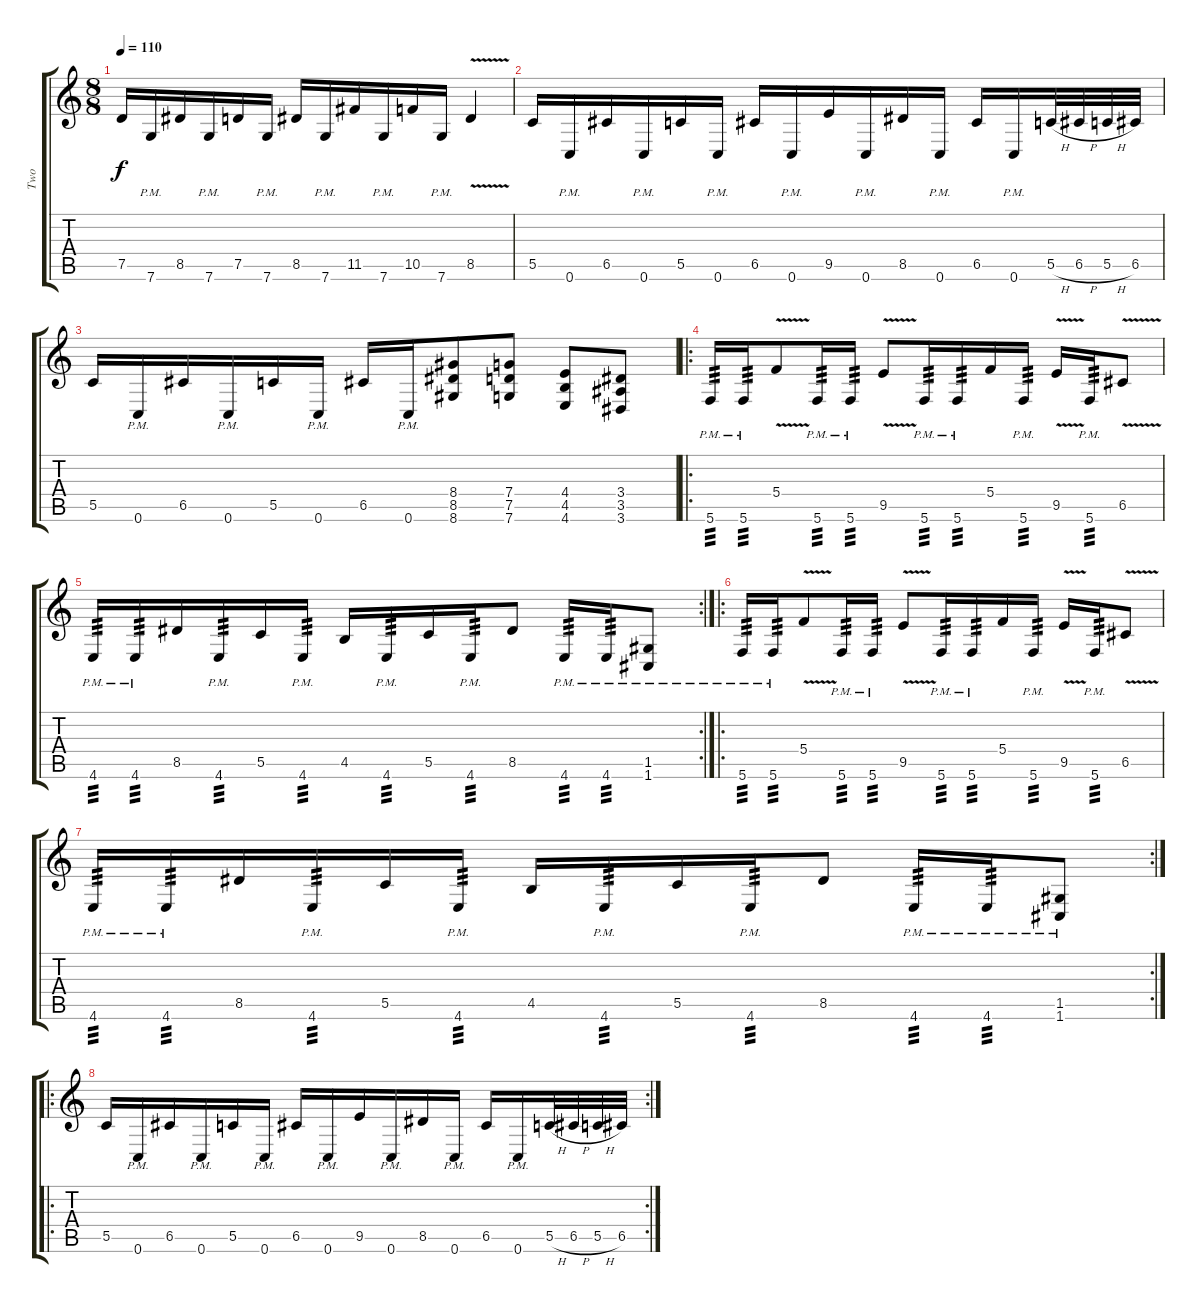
\track ("Two" "Two") {instrument distortionguitar}
\staff {score tabs}
\tuning (D4 A3 F3 C3 G2 C2) {hide}
\ts (8 8)
\tempo 110
\clef g2
\ks c
7.5.16{dy f} 7.6{pm}.16 8.5.16 7.6{pm}.16 7.5.16 7.6{pm}.16 8.5.16 7.6{pm}.16 11.5.16 7.6{pm}.16 10.5.16 7.6{pm}.16 8.5{v}.4 |
5.5.16 0.6{pm}.16 6.5.16 0.6{pm}.16 5.5.16 0.6{pm}.16 6.5.16 0.6{pm}.16 9.5.16 0.6{pm}.16 8.5.16 0.6{pm}.16 6.5.16 0.6{pm}.16 5.5{h}.32 6.5{h}.32 5.5{h}.32 6.5.32 |
5.5.16 0.6{pm}.16 6.5.16 0.6{pm}.16 5.5.16 0.6{pm}.16 6.5.16 0.6{pm}.16 (8.4 8.5 8.6).8 (7.4 7.5 7.6).8 (4.4 4.5 4.6).8 (3.4 3.5 3.6).8 |
\ro
5.6{pm}.16{tp 3} 5.6{pm}.16{tp 3} 5.4{v}.8 5.6{pm}.16{tp 3} 5.6{pm}.16{tp 3} 9.5{v}.8 5.6{pm}.16{tp 3} 5.6{pm}.16{tp 3} 5.4.16 5.6{pm}.16{tp 3} 9.5{v}.16 5.6{pm}.16{tp 3} 6.5{v}.8 |
\rc 2
4.6{pm}.16{tp 3} 4.6{pm}.16{tp 3} 8.5.16 4.6{pm}.16{tp 3} 5.5.16 4.6{pm}.16{tp 3} 4.5.16 4.6{pm}.16{tp 3} 5.5.16 4.6{pm}.16{tp 3} 8.5.8 4.6{pm}.16{tp 3} 4.6{pm}.16{tp 3} (1.5{pm} 1.6{pm}).8 |
\ro
5.6{pm}.16{tp 3} 5.6{pm}.16{tp 3} 5.4{v}.8 5.6{pm}.16{tp 3} 5.6{pm}.16{tp 3} 9.5{v}.8 5.6{pm}.16{tp 3} 5.6{pm}.16{tp 3} 5.4.16 5.6{pm}.16{tp 3} 9.5{v}.16 5.6{pm}.16{tp 3} 6.5{v}.8 |
\rc 2
4.6{pm}.16{tp 3} 4.6{pm}.16{tp 3} 8.5.16 4.6{pm}.16{tp 3} 5.5.16 4.6{pm}.16{tp 3} 4.5.16 4.6{pm}.16{tp 3} 5.5.16 4.6{pm}.16{tp 3} 8.5.8 4.6{pm}.16{tp 3} 4.6{pm}.16{tp 3} (1.5{pm} 1.6{pm}).8 |
\ro
\rc 2
5.5.16 0.6{pm}.16 6.5.16 0.6{pm}.16 5.5.16 0.6{pm}.16 6.5.16 0.6{pm}.16 9.5.16 0.6{pm}.16 8.5.16 0.6{pm}.16 6.5.16 0.6{pm}.16 5.5{h}.32 6.5{h}.32 5.5{h}.32 6.5.32
